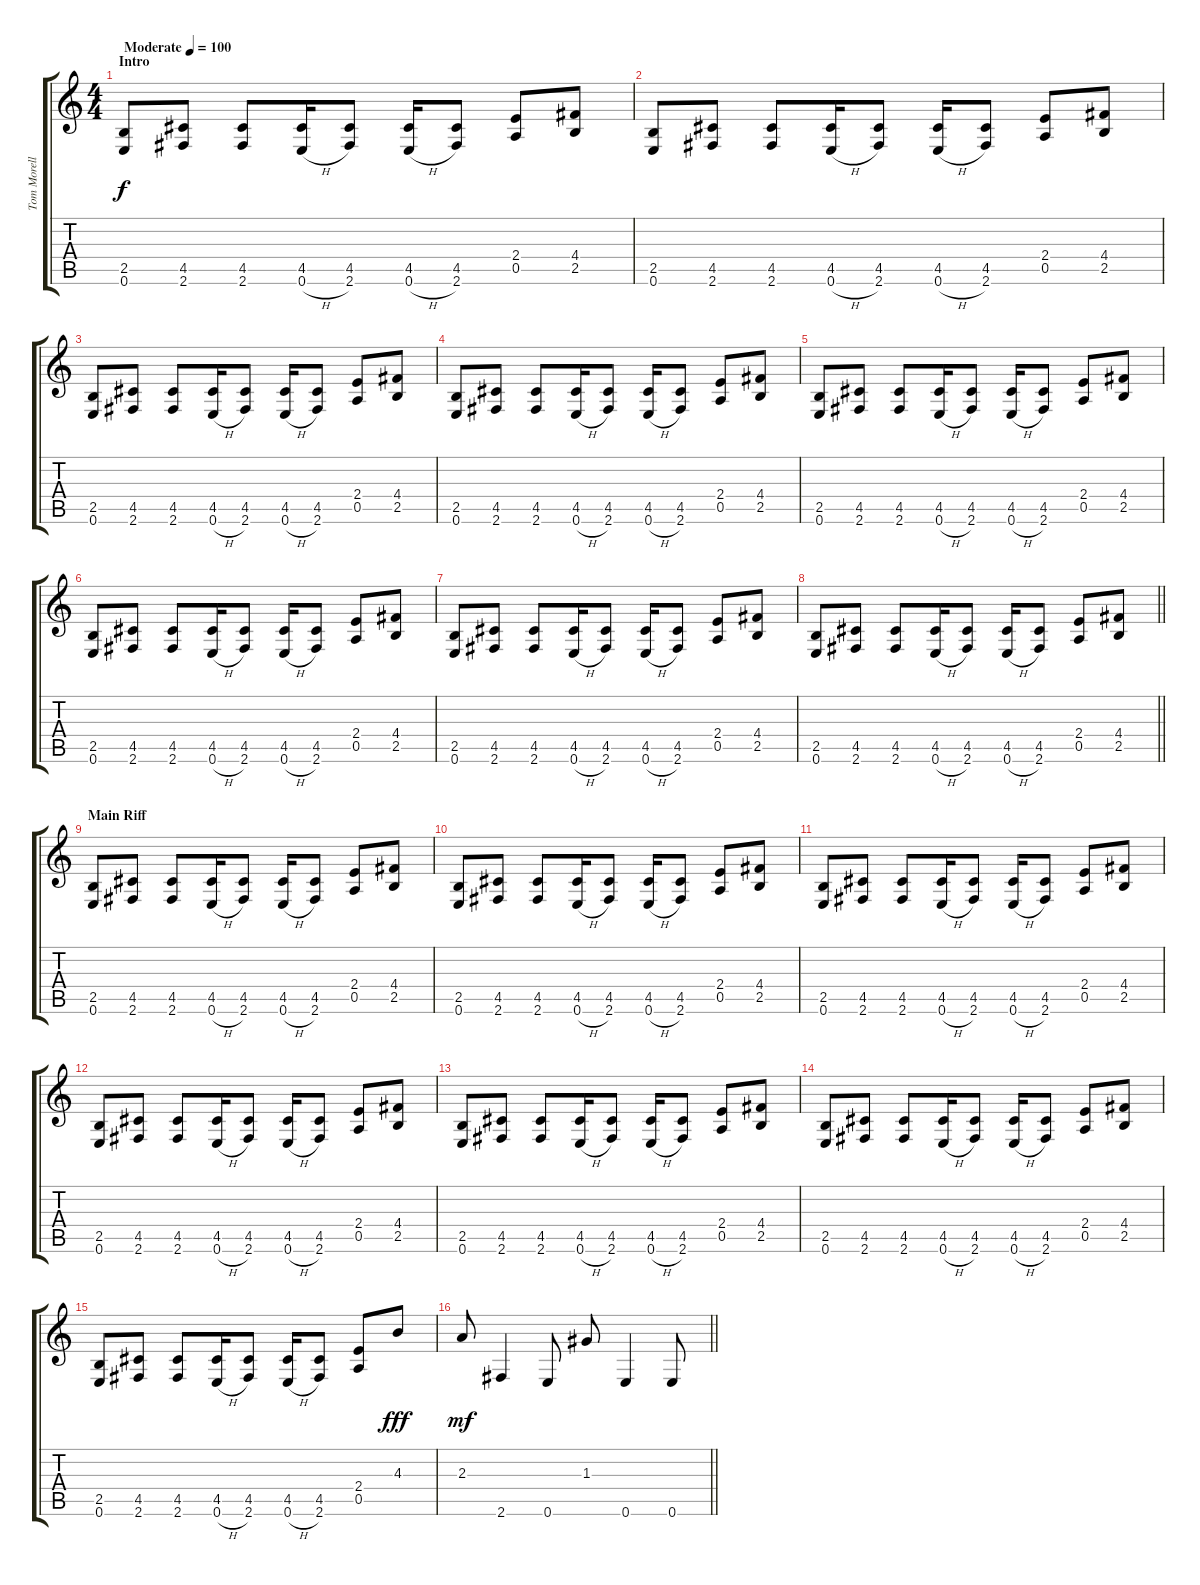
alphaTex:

\track ("Tom Morello-Guitar" "Tom Morell") {instrument distortionguitar}
\staff {score tabs}
\tuning (E4 B3 G3 D3 A2 E2) {hide}
\ts (4 4)
\section ("" "Intro")
\tempo (100 "Moderate")
\clef g2
\ks c
(2.5 0.6).8{dy f instrument distortionguitar} (4.5 2.6).8 (4.5 2.6).8 (4.5 0.6{h}).16 (4.5 2.6).8 (4.5 0.6{h}).16 (4.5 2.6).8 (2.4 0.5).8 (4.4 2.5).8 |
(2.5 0.6).8 (4.5 2.6).8 (4.5 2.6).8 (4.5 0.6{h}).16 (4.5 2.6).8 (4.5 0.6{h}).16 (4.5 2.6).8 (2.4 0.5).8 (4.4 2.5).8 |
(2.5 0.6).8 (4.5 2.6).8 (4.5 2.6).8 (4.5 0.6{h}).16 (4.5 2.6).8 (4.5 0.6{h}).16 (4.5 2.6).8 (2.4 0.5).8 (4.4 2.5).8 |
(2.5 0.6).8 (4.5 2.6).8 (4.5 2.6).8 (4.5 0.6{h}).16 (4.5 2.6).8 (4.5 0.6{h}).16 (4.5 2.6).8 (2.4 0.5).8 (4.4 2.5).8 |
(2.5 0.6).8 (4.5 2.6).8 (4.5 2.6).8 (4.5 0.6{h}).16 (4.5 2.6).8 (4.5 0.6{h}).16 (4.5 2.6).8 (2.4 0.5).8 (4.4 2.5).8 |
(2.5 0.6).8 (4.5 2.6).8 (4.5 2.6).8 (4.5 0.6{h}).16 (4.5 2.6).8 (4.5 0.6{h}).16 (4.5 2.6).8 (2.4 0.5).8 (4.4 2.5).8 |
(2.5 0.6).8 (4.5 2.6).8 (4.5 2.6).8 (4.5 0.6{h}).16 (4.5 2.6).8 (4.5 0.6{h}).16 (4.5 2.6).8 (2.4 0.5).8 (4.4 2.5).8 |
\barLineRight lightlight
(2.5 0.6).8 (4.5 2.6).8 (4.5 2.6).8 (4.5 0.6{h}).16 (4.5 2.6).8 (4.5 0.6{h}).16 (4.5 2.6).8 (2.4 0.5).8 (4.4 2.5).8 |
\section ("" "Main Riff")
(2.5 0.6).8 (4.5 2.6).8 (4.5 2.6).8 (4.5 0.6{h}).16 (4.5 2.6).8 (4.5 0.6{h}).16 (4.5 2.6).8 (2.4 0.5).8 (4.4 2.5).8 |
(2.5 0.6).8 (4.5 2.6).8 (4.5 2.6).8 (4.5 0.6{h}).16 (4.5 2.6).8 (4.5 0.6{h}).16 (4.5 2.6).8 (2.4 0.5).8 (4.4 2.5).8 |
(2.5 0.6).8 (4.5 2.6).8 (4.5 2.6).8 (4.5 0.6{h}).16 (4.5 2.6).8 (4.5 0.6{h}).16 (4.5 2.6).8 (2.4 0.5).8 (4.4 2.5).8 |
(2.5 0.6).8 (4.5 2.6).8 (4.5 2.6).8 (4.5 0.6{h}).16 (4.5 2.6).8 (4.5 0.6{h}).16 (4.5 2.6).8 (2.4 0.5).8 (4.4 2.5).8 |
(2.5 0.6).8 (4.5 2.6).8 (4.5 2.6).8 (4.5 0.6{h}).16 (4.5 2.6).8 (4.5 0.6{h}).16 (4.5 2.6).8 (2.4 0.5).8 (4.4 2.5).8 |
(2.5 0.6).8 (4.5 2.6).8 (4.5 2.6).8 (4.5 0.6{h}).16 (4.5 2.6).8 (4.5 0.6{h}).16 (4.5 2.6).8 (2.4 0.5).8 (4.4 2.5).8 |
(2.5 0.6).8 (4.5 2.6).8 (4.5 2.6).8 (4.5 0.6{h}).16 (4.5 2.6).8 (4.5 0.6{h}).16 (4.5 2.6).8 (2.4 0.5).8 4.3.8{dy fff} |
\barLineRight lightlight
2.3.8{dy mf} 2.6.4 0.6.8 1.3.8 0.6.4 0.6.8
